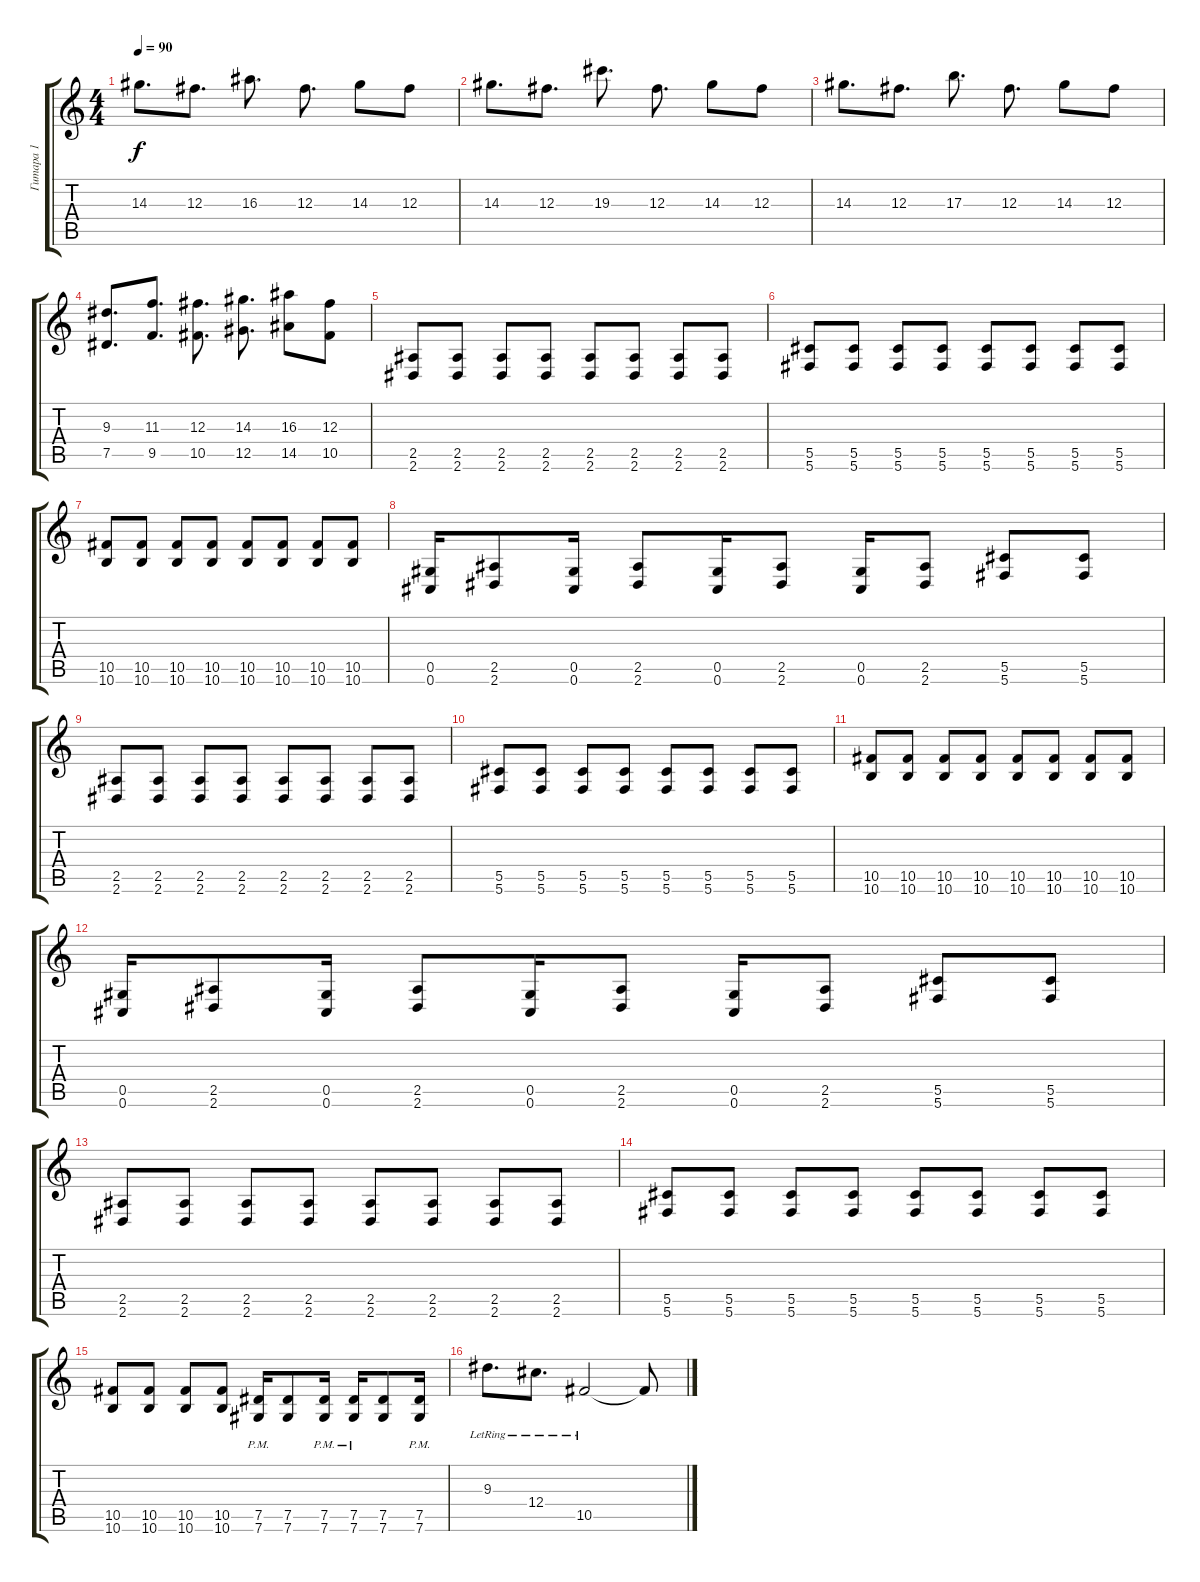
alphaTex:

\track ("Гитара 1" "Гитара 1") {instrument distortionguitar}
\staff {score tabs}
\tuning (Eb4 Bb3 Gb3 Db3 Ab2 Db2) {hide}
\ts (4 4)
\tempo 90
\clef g2
\ks c
14.3.8{d dy f} 12.3.8{d} 16.3.8{d} 12.3.8{d} 14.3.8 12.3.8 |
14.3.8{d} 12.3.8{d} 19.3.8{d} 12.3.8{d} 14.3.8 12.3.8 |
14.3.8{d} 12.3.8{d} 17.3.8{d} 12.3.8{d} 14.3.8 12.3.8 |
(9.3 7.5).8{d} (11.3 9.5).8{d} (12.3 10.5).8{d} (14.3 12.5).8{d} (16.3 14.5).8 (12.3 10.5).8 |
(2.5 2.6).8 (2.5 2.6).8 (2.5 2.6).8 (2.5 2.6).8 (2.5 2.6).8 (2.5 2.6).8 (2.5 2.6).8 (2.5 2.6).8 |
(5.5 5.6).8 (5.5 5.6).8 (5.5 5.6).8 (5.5 5.6).8 (5.5 5.6).8 (5.5 5.6).8 (5.5 5.6).8 (5.5 5.6).8 |
(10.5 10.6).8 (10.5 10.6).8 (10.5 10.6).8 (10.5 10.6).8 (10.5 10.6).8 (10.5 10.6).8 (10.5 10.6).8 (10.5 10.6).8 |
(0.5 0.6).16 (2.5 2.6).8 (0.5 0.6).16 (2.5 2.6).8 (0.5 0.6).16 (2.5 2.6).8 (0.5 0.6).16 (2.5 2.6).8 (5.5 5.6).8 (5.5 5.6).8 |
(2.5 2.6).8 (2.5 2.6).8 (2.5 2.6).8 (2.5 2.6).8 (2.5 2.6).8 (2.5 2.6).8 (2.5 2.6).8 (2.5 2.6).8 |
(5.5 5.6).8 (5.5 5.6).8 (5.5 5.6).8 (5.5 5.6).8 (5.5 5.6).8 (5.5 5.6).8 (5.5 5.6).8 (5.5 5.6).8 |
(10.5 10.6).8 (10.5 10.6).8 (10.5 10.6).8 (10.5 10.6).8 (10.5 10.6).8 (10.5 10.6).8 (10.5 10.6).8 (10.5 10.6).8 |
(0.5 0.6).16 (2.5 2.6).8 (0.5 0.6).16 (2.5 2.6).8 (0.5 0.6).16 (2.5 2.6).8 (0.5 0.6).16 (2.5 2.6).8 (5.5 5.6).8 (5.5 5.6).8 |
(2.5 2.6).8 (2.5 2.6).8 (2.5 2.6).8 (2.5 2.6).8 (2.5 2.6).8 (2.5 2.6).8 (2.5 2.6).8 (2.5 2.6).8 |
(5.5 5.6).8 (5.5 5.6).8 (5.5 5.6).8 (5.5 5.6).8 (5.5 5.6).8 (5.5 5.6).8 (5.5 5.6).8 (5.5 5.6).8 |
(10.5 10.6).8 (10.5 10.6).8 (10.5 10.6).8 (10.5 10.6).8 (7.5{pm} 7.6{pm}).16 (7.5 7.6).8 (7.5{pm} 7.6{pm}).16 (7.5{pm} 7.6{pm}).16 (7.5 7.6).8 (7.5{pm} 7.6{pm}).16 |
9.3{lr}.8{d balance 8 instrument electricguitarclean} 12.4{lr}.8{d} 10.5{lr}.2 10.5{t}.8
